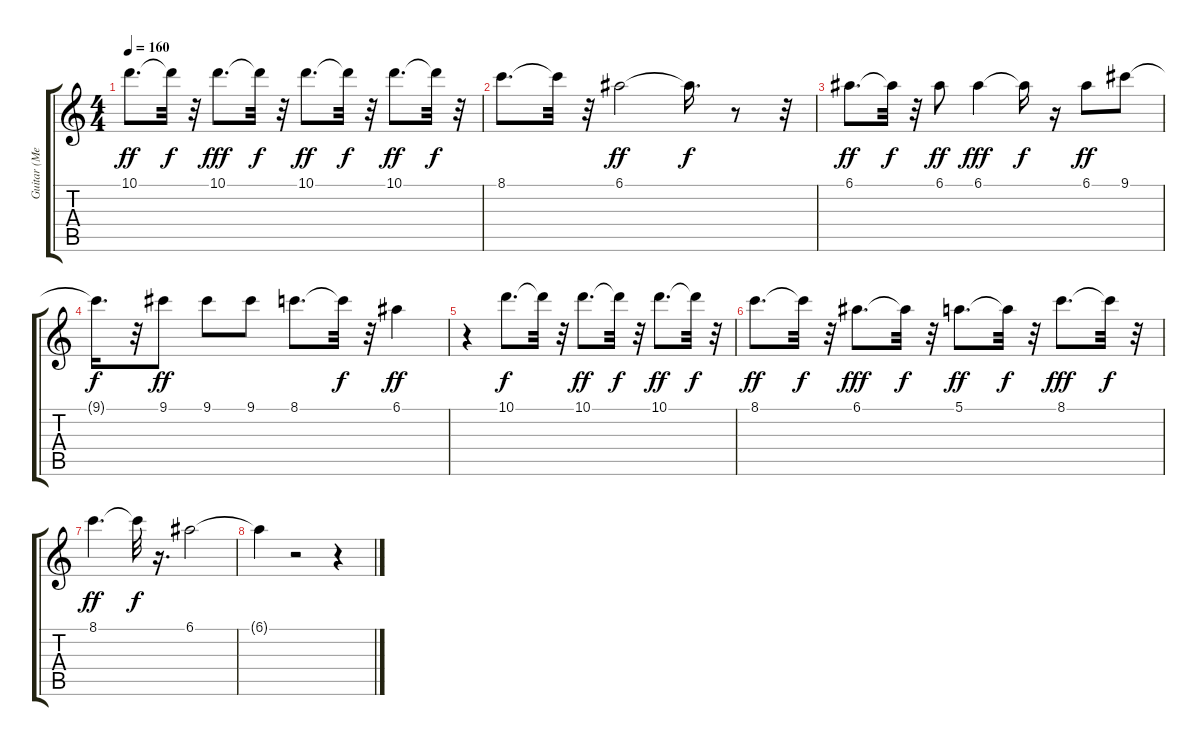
\track ("Guitar (Melody)" "Guitar (Me") {instrument acousticguitarsteel}
\staff {score tabs}
\tuning (E4 B3 G3 D3 A2 E2) {hide}
\ts (4 4)
\tempo 160
\clef g2
\ks c
10.1.8{d dy ff} 10.1{t}.32{dy f} r.32 10.1.8{d dy fff} 10.1{t}.32{dy f} r.32 10.1.8{d dy ff} 10.1{t}.32{dy f} r.32 10.1.8{d dy ff} 10.1{t}.32{dy f} r.32 |
8.1.8{d} 8.1{t}.32 r.32 6.1.2{dy ff} 6.1{t}.16{d dy f} r.8 r.32 |
6.1.8{d dy ff} 6.1{t}.32{dy f} r.32 6.1.8{dy ff} 6.1.4{dy fff} 6.1{t}.16{dy f} r.16 6.1.8{dy ff} 9.1.8 |
9.1{t}.16{d dy f} r.32 9.1.8{dy ff} 9.1.8 9.1.8 8.1.8{d} 8.1{t}.32{dy f} r.32 6.1.4{dy ff} |
r.4 10.1.8{d dy f} 10.1{t}.32 r.32 10.1.8{d dy ff} 10.1{t}.32{dy f} r.32 10.1.8{d dy ff} 10.1{t}.32{dy f} r.32 |
8.1.8{d dy ff} 8.1{t}.32{dy f} r.32 6.1.8{d dy fff} 6.1{t}.32{dy f} r.32 5.1.8{d dy ff} 5.1{t}.32{dy f} r.32 8.1.8{d dy fff} 8.1{t}.32{dy f} r.32 |
8.1.4{d dy ff} 8.1{t}.32{dy f} r.16{d} 6.1.2 |
6.1{t}.4 r.2 r.4
